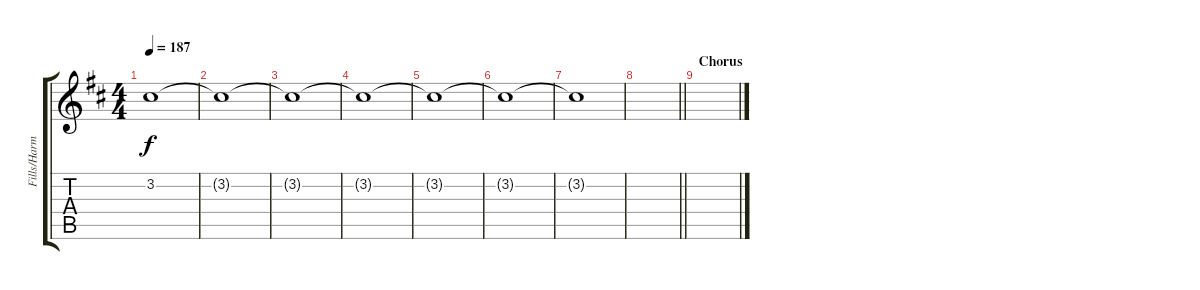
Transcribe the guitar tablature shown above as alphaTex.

\track ("Fills/Harmonics" "Fills/Harm") {instrument overdrivenguitar}
\staff {score tabs}
\tuning (Eb4 Bb3 Gb3 Db3 Ab2 Db2) {hide}
\ts (4 4)
\tempo 187
\clef g2
\ks d
3.2{t}.1{dy f} |
3.2{t}.1 |
3.2{t}.1 |
3.2{t}.1 |
3.2{t}.1 |
3.2{t}.1 |
3.2{t}.1 |
\barLineRight lightlight
|
\section ("" "Chorus")
